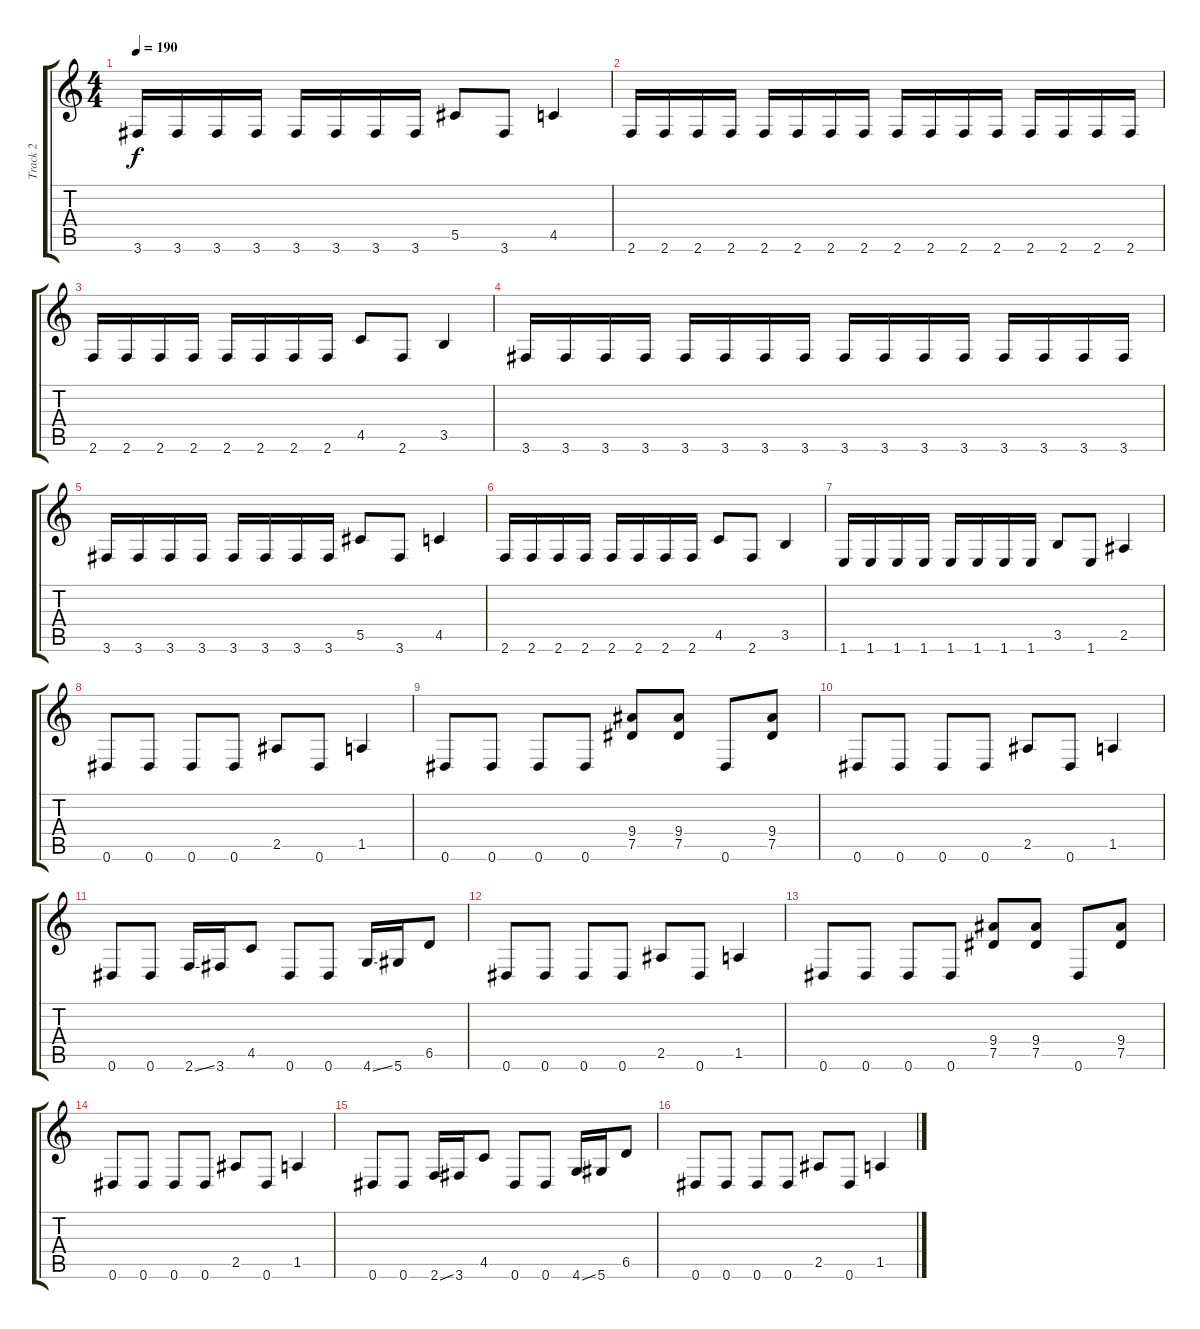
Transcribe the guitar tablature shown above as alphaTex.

\track ("Track 2" "Track 2") {instrument distortionguitar}
\staff {score tabs}
\tuning (Eb4 Bb3 Gb3 Db3 Ab2 Eb2) {hide}
\ts (4 4)
\tempo 190
\clef g2
\ks c
3.6.16{dy f} 3.6.16 3.6.16 3.6.16 3.6.16 3.6.16 3.6.16 3.6.16 5.5.8 3.6.8 4.5.4 |
2.6.16 2.6.16 2.6.16 2.6.16 2.6.16 2.6.16 2.6.16 2.6.16 2.6.16 2.6.16 2.6.16 2.6.16 2.6.16 2.6.16 2.6.16 2.6.16 |
2.6.16 2.6.16 2.6.16 2.6.16 2.6.16 2.6.16 2.6.16 2.6.16 4.5.8 2.6.8 3.5.4 |
3.6.16 3.6.16 3.6.16 3.6.16 3.6.16 3.6.16 3.6.16 3.6.16 3.6.16 3.6.16 3.6.16 3.6.16 3.6.16 3.6.16 3.6.16 3.6.16 |
3.6.16 3.6.16 3.6.16 3.6.16 3.6.16 3.6.16 3.6.16 3.6.16 5.5.8 3.6.8 4.5.4 |
2.6.16 2.6.16 2.6.16 2.6.16 2.6.16 2.6.16 2.6.16 2.6.16 4.5.8 2.6.8 3.5.4 |
1.6.16 1.6.16 1.6.16 1.6.16 1.6.16 1.6.16 1.6.16 1.6.16 3.5.8 1.6.8 2.5.4 |
0.6.8 0.6.8 0.6.8 0.6.8 2.5.8 0.6.8 1.5.4 |
0.6.8 0.6.8 0.6.8 0.6.8 (9.4 7.5).8 (9.4 7.5).8 0.6.8 (9.4 7.5).8 |
0.6.8 0.6.8 0.6.8 0.6.8 2.5.8 0.6.8 1.5.4 |
0.6.8 0.6.8 2.6{ss}.16 3.6.16 4.5.8 0.6.8 0.6.8 4.6{ss}.16 5.6.16 6.5.8 |
0.6.8 0.6.8 0.6.8 0.6.8 2.5.8 0.6.8 1.5.4 |
0.6.8 0.6.8 0.6.8 0.6.8 (9.4 7.5).8 (9.4 7.5).8 0.6.8 (9.4 7.5).8 |
0.6.8 0.6.8 0.6.8 0.6.8 2.5.8 0.6.8 1.5.4 |
0.6.8 0.6.8 2.6{ss}.16 3.6.16 4.5.8 0.6.8 0.6.8 4.6{ss}.16 5.6.16 6.5.8 |
0.6.8 0.6.8 0.6.8 0.6.8 2.5.8 0.6.8 1.5.4
